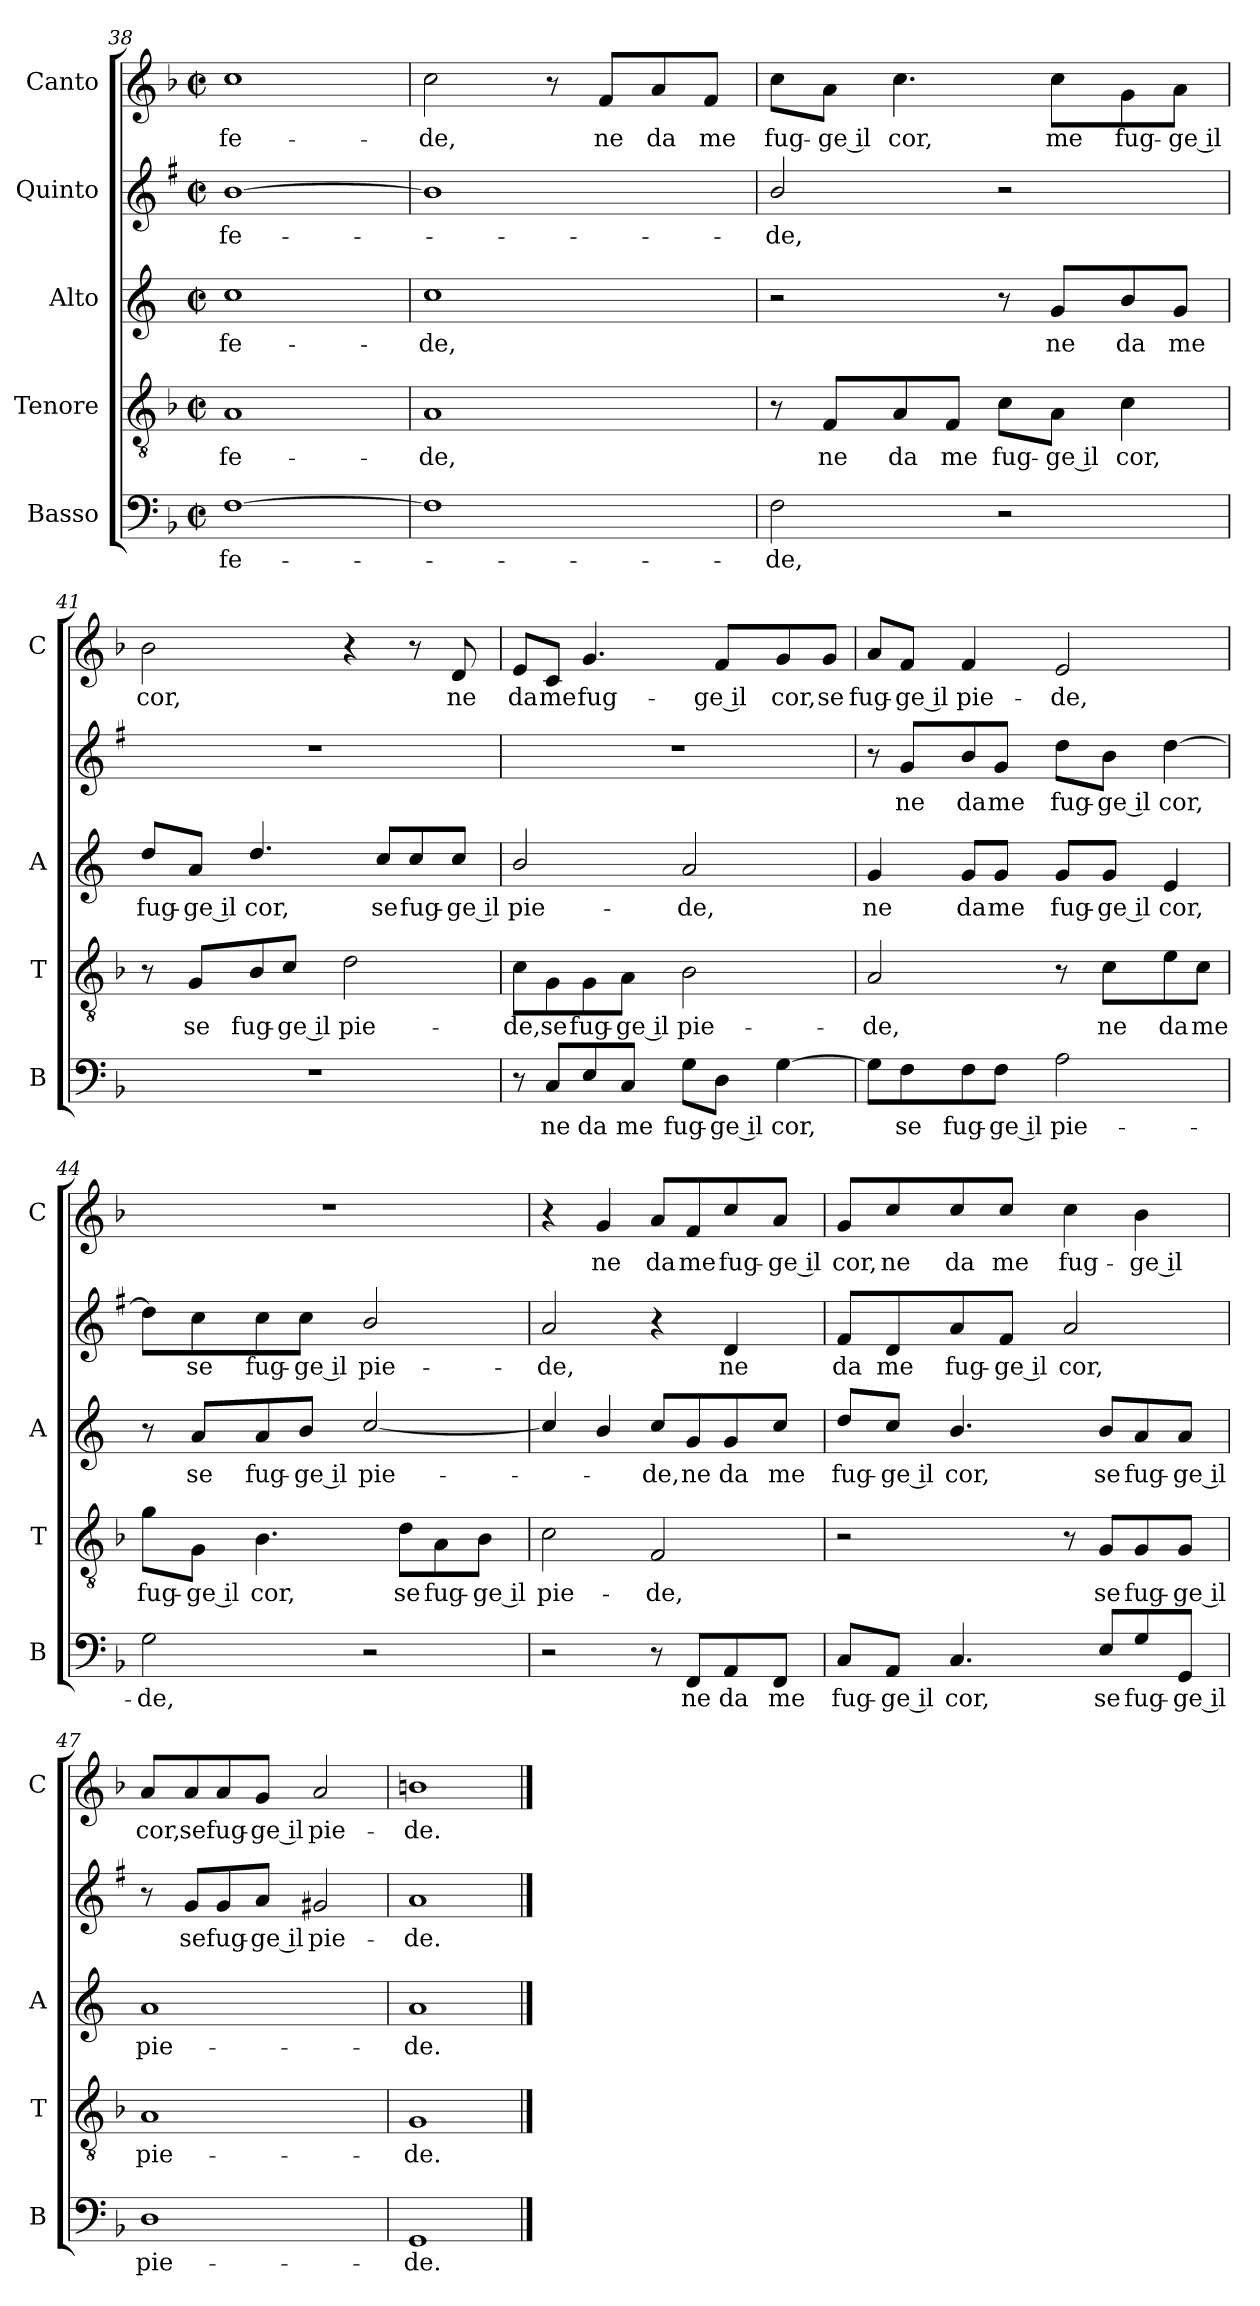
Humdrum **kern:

**kern	**text	**kern	**text	**kern	**text	**kern	**text	**kern	**text
*part5	*part5	*part4	*part4	*part3	*part3	*part2	*part2	*part1	*part1
*staff5	*staff5	*staff4	*staff4	*staff3	*staff3	*staff2	*staff2	*staff1	*staff1
*I"Basso	*	*I"Tenore	*	*I"Alto	*	*I"Quinto	*	*I"Canto	*
*I'B	*	*I'T	*	*I'A	*	*	*	*I'C	*
*clefF4	*	*clefGv2	*	*clefG2	*	*clefG2	*	*clefG2	*
*	*	*	*	*ITrd4c7	*	*ITrd1c2	*	*	*
*k[b-]	*	*k[b-]	*	*k[b-]	*	*k[b-]	*	*k[b-]	*
*F:	*	*F:	*	*F:	*	*F:	*	*F:	*
*M2/2	*	*M2/2	*	*M2/2	*	*M2/2	*	*M2/2	*
*met(c|)	*	*met(c|)	*	*met(c|)	*	*met(c|)	*	*met(c|)	*
=38	=38	=38	=38	=38	=38	=38	=38	=38	=38
!	!LO:LY:b	!	!LO:LY:b	!	!LO:LY:b	!	!LO:LY:b	!	!LO:LY:b
[1F	fe-	1A	fe-	1f	fe-	[1a	fe-	1cc	fe-
=39	=39	=39	=39	=39	=39	=39	=39	=39	=39
!	!	!	!LO:LY:b	!	!LO:LY:b	!	!	!	!LO:LY:b
1F]	.	1A	-de,	1f	-de,	1a]	.	2cc\	-de,
.	.	.	.	.	.	.	.	8r	.
!	!	!	!	!	!	!	!	!	!LO:LY:b
.	.	.	.	.	.	.	.	8f/L	ne
!	!	!	!	!	!	!	!	!	!LO:LY:b
.	.	.	.	.	.	.	.	8a/	da
!	!	!	!	!	!	!	!	!	!LO:LY:b
.	.	.	.	.	.	.	.	8f/J	me
=40	=40	=40	=40	=40	=40	=40	=40	=40	=40
!	!LO:LY:b	!	!	!	!	!	!LO:LY:b	!	!LO:LY:b
2F\	-de,	8r	.	2r	.	2a/	-de,	8cc\L	fug-
!	!	!	!LO:LY:b	!	!	!	!	!	!LO:LY:b
.	.	8F/L	ne	.	.	.	.	8a\J	-ge il
!	!	!	!LO:LY:b	!	!	!	!	!	!LO:LY:b
.	.	8A/	da	.	.	.	.	4.cc\	cor,
!	!	!	!LO:LY:b	!	!	!	!	!	!
.	.	8F/J	me	.	.	.	.	.	.
!	!	!	!LO:LY:b	!	!	!	!	!	!
2r	.	8c\L	fug-	8r	.	2r	.	.	.
!	!	!	!LO:LY:b	!	!LO:LY:b	!	!	!	!LO:LY:b
.	.	8A\J	-ge il	8c/L	ne	.	.	8cc\L	me
!	!	!	!LO:LY:b	!	!LO:LY:b	!	!	!	!LO:LY:b
.	.	4c\	cor,	8e/	da	.	.	8g\	fug-
!	!	!	!	!	!LO:LY:b	!	!	!	!LO:LY:b
.	.	.	.	8c/J	me	.	.	8a\J	-ge il
!!LO:PB:g=z
=41	=41	=41	=41	=41	=41	=41	=41	=41	=41
!	!	!	!	!	!LO:LY:b	!	!	!	!LO:LY:b
1r	.	8r	.	8g/L	fug-	1r	.	2b-\	cor,
!	!	!	!LO:LY:b	!	!LO:LY:b	!	!	!	!
.	.	8G/L	se	8d/J	-ge il	.	.	.	.
!	!	!	!LO:LY:b	!	!LO:LY:b	!	!	!	!
.	.	8B-/	fug-	4.g/	cor,	.	.	.	.
!	!	!	!LO:LY:b	!	!	!	!	!	!
.	.	8c/J	-ge il	.	.	.	.	.	.
!	!	!	!LO:LY:b	!	!	!	!	!	!
.	.	2d\	pie-	.	.	.	.	4r	.
!	!	!	!	!	!LO:LY:b	!	!	!	!
.	.	.	.	8f/L	se	.	.	.	.
!	!	!	!	!	!LO:LY:b	!	!	!	!
.	.	.	.	8f/	fug-	.	.	8r	.
!	!	!	!	!	!LO:LY:b	!	!	!	!LO:LY:b
.	.	.	.	8f/J	-ge il	.	.	8d/	ne
=42	=42	=42	=42	=42	=42	=42	=42	=42	=42
!	!	!	!LO:LY:b	!	!LO:LY:b	!	!	!	!LO:LY:b
8r	.	8c\L	-de,	2e/	pie-	1r	.	8e/L	da
!	!LO:LY:b	!	!LO:LY:b	!	!	!	!	!	!LO:LY:b
8C/L	ne	8G\	se	.	.	.	.	8c/J	me
!	!LO:LY:b	!	!LO:LY:b	!	!	!	!	!	!LO:LY:b
8E/	da	8G\	fug-	.	.	.	.	4.g/	fug-
!	!LO:LY:b	!	!LO:LY:b	!	!	!	!	!	!
8C/J	me	8A\J	-ge il	.	.	.	.	.	.
!	!LO:LY:b	!	!LO:LY:b	!	!LO:LY:b	!	!	!	!
8G\L	fug-	2B-\	pie-	2d/	-de,	.	.	.	.
!	!LO:LY:b	!	!	!	!	!	!	!	!LO:LY:b
8D\J	-ge il	.	.	.	.	.	.	8f/L	-ge il
!	!LO:LY:b	!	!	!	!	!	!	!	!LO:LY:b
[4G\	cor,	.	.	.	.	.	.	8g/	cor,
!	!	!	!	!	!	!	!	!	!LO:LY:b
.	.	.	.	.	.	.	.	8g/J	se
=43	=43	=43	=43	=43	=43	=43	=43	=43	=43
!	!	!	!LO:LY:b	!	!LO:LY:b	!	!	!	!LO:LY:b
8G\L]	.	2A/	-de,	4c/	ne	8r	.	8a/L	fug-
!	!LO:LY:b	!	!	!	!	!	!LO:LY:b	!	!LO:LY:b
8F\	se	.	.	.	.	8f/L	ne	8f/J	-ge il
!	!LO:LY:b	!	!	!	!LO:LY:b	!	!LO:LY:b	!	!LO:LY:b
8F\	fug-	.	.	8c/L	da	8a/	da	4f/	pie-
!	!LO:LY:b	!	!	!	!LO:LY:b	!	!LO:LY:b	!	!
8F\J	-ge il	.	.	8c/J	me	8f/J	me	.	.
!	!LO:LY:b	!	!	!	!LO:LY:b	!	!LO:LY:b	!	!LO:LY:b
2A\	pie-	8r	.	8c/L	fug-	8cc\L	fug-	2e/	-de,
!	!	!	!LO:LY:b	!	!LO:LY:b	!	!LO:LY:b	!	!
.	.	8c\L	ne	8c/J	-ge il	8a\J	-ge il	.	.
!	!	!	!LO:LY:b	!	!LO:LY:b	!	!LO:LY:b	!	!
.	.	8e\	da	4A/	cor,	[4cc\	cor,	.	.
!	!	!	!LO:LY:b	!	!	!	!	!	!
.	.	8c\J	me	.	.	.	.	.	.
!!LO:LB:g=z
=44	=44	=44	=44	=44	=44	=44	=44	=44	=44
!	!LO:LY:b	!	!LO:LY:b	!	!	!	!	!	!
2G\	-de,	8g\L	fug-	8r	.	8cc\L]	.	1r	.
!	!	!	!LO:LY:b	!	!LO:LY:b	!	!LO:LY:b	!	!
.	.	8G\J	-ge il	8d/L	se	8b-\	se	.	.
!	!	!	!LO:LY:b	!	!LO:LY:b	!	!LO:LY:b	!	!
.	.	4.B-\	cor,	8d/	fug-	8b-\	fug-	.	.
!	!	!	!	!	!LO:LY:b	!	!LO:LY:b	!	!
.	.	.	.	8e/J	-ge il	8b-\J	-ge il	.	.
!	!	!	!	!	!LO:LY:b	!	!LO:LY:b	!	!
2r	.	.	.	[2f/	pie-	2a/	pie-	.	.
!	!	!	!LO:LY:b	!	!	!	!	!	!
.	.	8d\L	se	.	.	.	.	.	.
!	!	!	!LO:LY:b	!	!	!	!	!	!
.	.	8A\	fug-	.	.	.	.	.	.
!	!	!	!LO:LY:b	!	!	!	!	!	!
.	.	8B-\J	-ge il	.	.	.	.	.	.
=45	=45	=45	=45	=45	=45	=45	=45	=45	=45
!	!	!	!LO:LY:b	!	!	!	!LO:LY:b	!	!
2r	.	2c\	pie-	4f/]	.	2g/	-de,	4r	.
!	!	!	!	!	!	!	!	!	!LO:LY:b
.	.	.	.	4e/	.	.	.	4g/	ne
!	!	!	!LO:LY:b	!	!LO:LY:b	!	!	!	!LO:LY:b
8r	.	2F/	-de,	8f/L	-de,	4r	.	8a/L	da
!	!LO:LY:b	!	!	!	!LO:LY:b	!	!	!	!LO:LY:b
8FF/L	ne	.	.	8c/	ne	.	.	8f/	me
!	!LO:LY:b	!	!	!	!LO:LY:b	!	!LO:LY:b	!	!LO:LY:b
8AA/	da	.	.	8c/	da	4c/	ne	8cc/	fug-
!	!LO:LY:b	!	!	!	!LO:LY:b	!	!	!	!LO:LY:b
8FF/J	me	.	.	8f/J	me	.	.	8a/J	-ge il
=46	=46	=46	=46	=46	=46	=46	=46	=46	=46
!	!LO:LY:b	!	!	!	!LO:LY:b	!	!LO:LY:b	!	!LO:LY:b
8C/L	fug-	2r	.	8g/L	fug-	8e/L	da	8g/L	cor,
!	!LO:LY:b	!	!	!	!LO:LY:b	!	!LO:LY:b	!	!LO:LY:b
8AA/J	-ge il	.	.	8f/J	-ge il	8c/	me	8cc/	ne
!	!LO:LY:b	!	!	!	!LO:LY:b	!	!LO:LY:b	!	!LO:LY:b
4.C/	cor,	.	.	4.e/	cor,	8g/	fug-	8cc/	da
!	!	!	!	!	!	!	!LO:LY:b	!	!LO:LY:b
.	.	.	.	.	.	8e/J	-ge il	8cc/J	me
!	!	!	!	!	!	!	!LO:LY:b	!	!LO:LY:b
.	.	8r	.	.	.	2g/	cor,	4cc\	fug-
!	!LO:LY:b	!	!LO:LY:b	!	!LO:LY:b	!	!	!	!
8E/L	se	8G/L	se	8e/L	se	.	.	.	.
!	!LO:LY:b	!	!LO:LY:b	!	!LO:LY:b	!	!	!	!LO:LY:b
8G/	fug-	8G/	fug-	8d/	fug-	.	.	4b-\	-ge il
!	!LO:LY:b	!	!LO:LY:b	!	!LO:LY:b	!	!	!	!
8GG/J	-ge il	8G/J	-ge il	8d/J	-ge il	.	.	.	.
=47	=47	=47	=47	=47	=47	=47	=47	=47	=47
!	!LO:LY:b	!	!LO:LY:b	!	!LO:LY:b	!	!	!	!LO:LY:b
1D	pie-	1A	pie-	1d	pie-	8r	.	8a/L	cor,
!	!	!	!	!	!	!	!LO:LY:b	!	!LO:LY:b
.	.	.	.	.	.	8f/L	se	8a/	se
!	!	!	!	!	!	!	!LO:LY:b	!	!LO:LY:b
.	.	.	.	.	.	8f/	fug-	8a/	fug-
!	!	!	!	!	!	!	!LO:LY:b	!	!LO:LY:b
.	.	.	.	.	.	8g/J	-ge il	8g/J	-ge il
!	!	!	!	!	!	!	!LO:LY:b	!	!LO:LY:b
.	.	.	.	.	.	2f#X/	pie-	2a/	pie-
=48	=48	=48	=48	=48	=48	=48	=48	=48	=48
!	!LO:LY:b	!	!LO:LY:b	!	!LO:LY:b	!	!LO:LY:b	!	!LO:LY:b
1GG	-de.	1G	-de.	1d	-de.	1g	-de.	1bn	-de.
==	==	==	==	==	==	==	==	==	==
*-	*-	*-	*-	*-	*-	*-	*-	*-	*-
